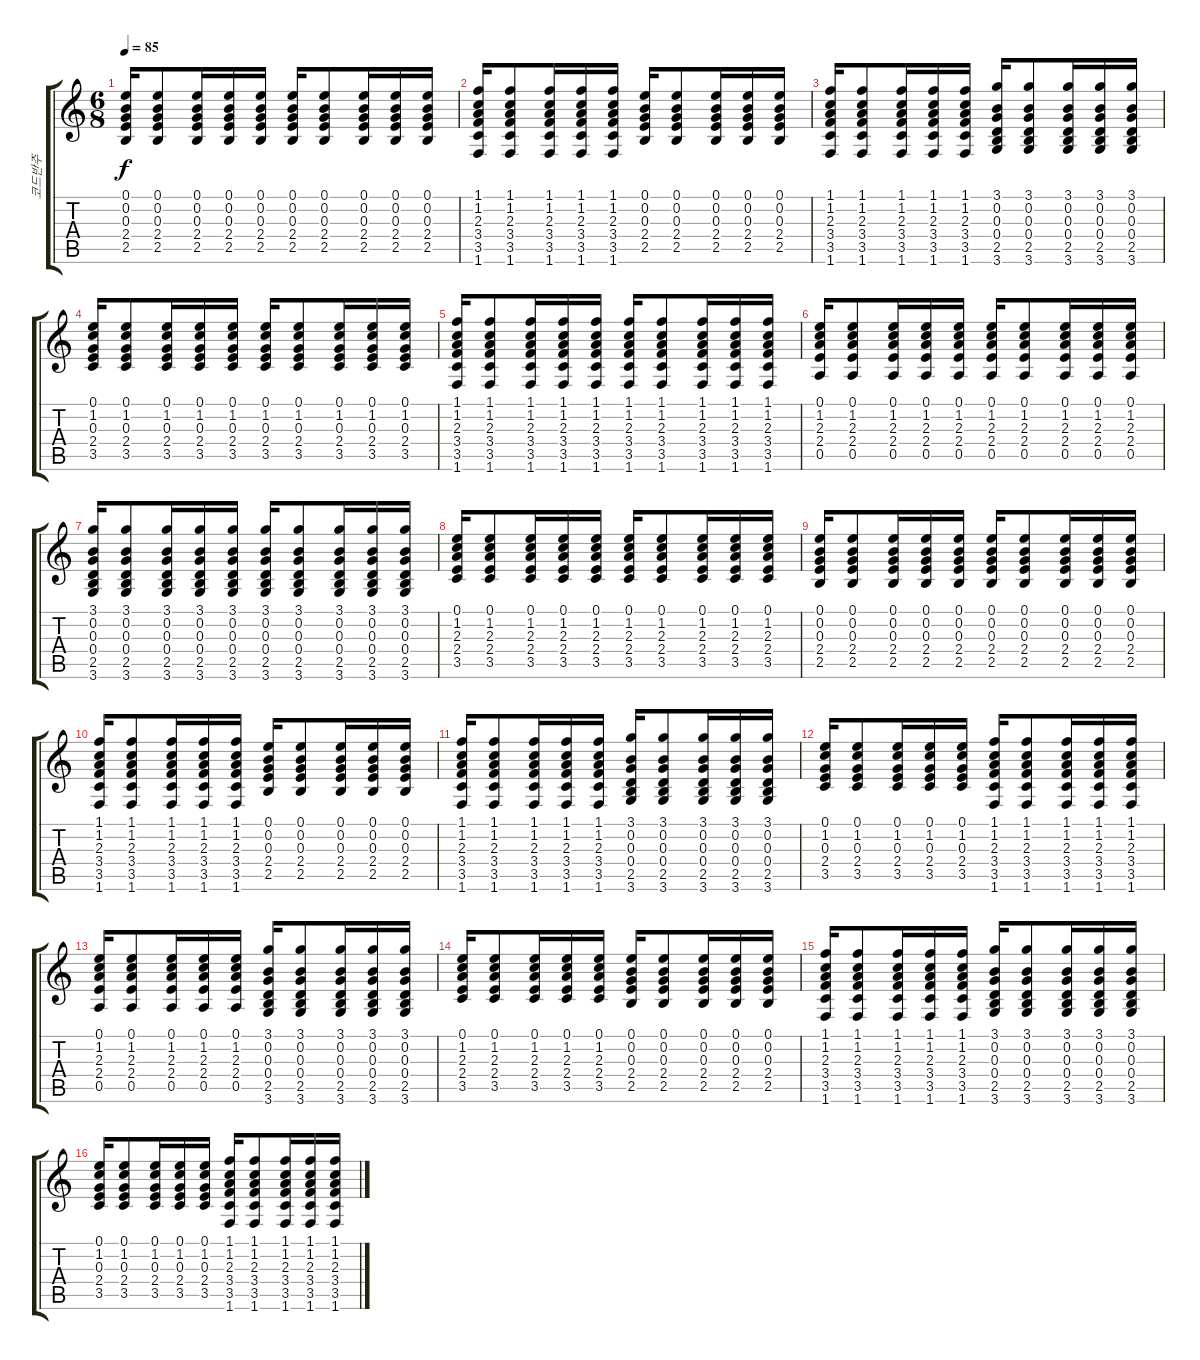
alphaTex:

\track ("코드반주" "코드반주") {instrument acousticguitarsteel}
\staff {score tabs}
\tuning (E4 B3 G3 D3 A2 E2) {hide}
\ts (6 8)
\tempo 85
\clef g2
\ks c
(0.1 0.2 0.3 2.4 2.5).16{dy f} (0.1 0.2 0.3 2.4 2.5).8 (0.1 0.2 0.3 2.4 2.5).16 (0.1 0.2 0.3 2.4 2.5).16 (0.1 0.2 0.3 2.4 2.5).16 (0.1 0.2 0.3 2.4 2.5).16 (0.1 0.2 0.3 2.4 2.5).8 (0.1 0.2 0.3 2.4 2.5).16 (0.1 0.2 0.3 2.4 2.5).16 (0.1 0.2 0.3 2.4 2.5).16 |
(1.1 1.2 2.3 3.4 3.5 1.6).16 (1.1 1.2 2.3 3.4 3.5 1.6).8 (1.1 1.2 2.3 3.4 3.5 1.6).16 (1.1 1.2 2.3 3.4 3.5 1.6).16 (1.1 1.2 2.3 3.4 3.5 1.6).16 (0.1 0.2 0.3 2.4 2.5).16 (0.1 0.2 0.3 2.4 2.5).8 (0.1 0.2 0.3 2.4 2.5).16 (0.1 0.2 0.3 2.4 2.5).16 (0.1 0.2 0.3 2.4 2.5).16 |
(1.1 1.2 2.3 3.4 3.5 1.6).16 (1.1 1.2 2.3 3.4 3.5 1.6).8 (1.1 1.2 2.3 3.4 3.5 1.6).16 (1.1 1.2 2.3 3.4 3.5 1.6).16 (1.1 1.2 2.3 3.4 3.5 1.6).16 (3.1 0.2 0.3 0.4 2.5 3.6).16 (3.1 0.2 0.3 0.4 2.5 3.6).8 (3.1 0.2 0.3 0.4 2.5 3.6).16 (3.1 0.2 0.3 0.4 2.5 3.6).16 (3.1 0.2 0.3 0.4 2.5 3.6).16 |
(0.1 1.2 0.3 2.4 3.5).16 (0.1 1.2 0.3 2.4 3.5).8 (0.1 1.2 0.3 2.4 3.5).16 (0.1 1.2 0.3 2.4 3.5).16 (0.1 1.2 0.3 2.4 3.5).16 (0.1 1.2 0.3 2.4 3.5).16 (0.1 1.2 0.3 2.4 3.5).8 (0.1 1.2 0.3 2.4 3.5).16 (0.1 1.2 0.3 2.4 3.5).16 (0.1 1.2 0.3 2.4 3.5).16 |
(1.1 1.2 2.3 3.4 3.5 1.6).16 (1.1 1.2 2.3 3.4 3.5 1.6).8 (1.1 1.2 2.3 3.4 3.5 1.6).16 (1.1 1.2 2.3 3.4 3.5 1.6).16 (1.1 1.2 2.3 3.4 3.5 1.6).16 (1.1 1.2 2.3 3.4 3.5 1.6).16 (1.1 1.2 2.3 3.4 3.5 1.6).8 (1.1 1.2 2.3 3.4 3.5 1.6).16 (1.1 1.2 2.3 3.4 3.5 1.6).16 (1.1 1.2 2.3 3.4 3.5 1.6).16 |
(0.1 1.2 2.3 2.4 0.5).16 (0.1 1.2 2.3 2.4 0.5).8 (0.1 1.2 2.3 2.4 0.5).16 (0.1 1.2 2.3 2.4 0.5).16 (0.1 1.2 2.3 2.4 0.5).16 (0.1 1.2 2.3 2.4 0.5).16 (0.1 1.2 2.3 2.4 0.5).8 (0.1 1.2 2.3 2.4 0.5).16 (0.1 1.2 2.3 2.4 0.5).16 (0.1 1.2 2.3 2.4 0.5).16 |
(3.1 0.2 0.3 0.4 2.5 3.6).16 (3.1 0.2 0.3 0.4 2.5 3.6).8 (3.1 0.2 0.3 0.4 2.5 3.6).16 (3.1 0.2 0.3 0.4 2.5 3.6).16 (3.1 0.2 0.3 0.4 2.5 3.6).16 (3.1 0.2 0.3 0.4 2.5 3.6).16 (3.1 0.2 0.3 0.4 2.5 3.6).8 (3.1 0.2 0.3 0.4 2.5 3.6).16 (3.1 0.2 0.3 0.4 2.5 3.6).16 (3.1 0.2 0.3 0.4 2.5 3.6).16 |
(0.1 1.2 2.3 2.4 3.5).16 (0.1 1.2 2.3 2.4 3.5).8 (0.1 1.2 2.3 2.4 3.5).16 (0.1 1.2 2.3 2.4 3.5).16 (0.1 1.2 2.3 2.4 3.5).16 (0.1 1.2 2.3 2.4 3.5).16 (0.1 1.2 2.3 2.4 3.5).8 (0.1 1.2 2.3 2.4 3.5).16 (0.1 1.2 2.3 2.4 3.5).16 (0.1 1.2 2.3 2.4 3.5).16 |
(0.1 0.2 0.3 2.4 2.5).16 (0.1 0.2 0.3 2.4 2.5).8 (0.1 0.2 0.3 2.4 2.5).16 (0.1 0.2 0.3 2.4 2.5).16 (0.1 0.2 0.3 2.4 2.5).16 (0.1 0.2 0.3 2.4 2.5).16 (0.1 0.2 0.3 2.4 2.5).8 (0.1 0.2 0.3 2.4 2.5).16 (0.1 0.2 0.3 2.4 2.5).16 (0.1 0.2 0.3 2.4 2.5).16 |
(1.1 1.2 2.3 3.4 3.5 1.6).16 (1.1 1.2 2.3 3.4 3.5 1.6).8 (1.1 1.2 2.3 3.4 3.5 1.6).16 (1.1 1.2 2.3 3.4 3.5 1.6).16 (1.1 1.2 2.3 3.4 3.5 1.6).16 (0.1 0.2 0.3 2.4 2.5).16 (0.1 0.2 0.3 2.4 2.5).8 (0.1 0.2 0.3 2.4 2.5).16 (0.1 0.2 0.3 2.4 2.5).16 (0.1 0.2 0.3 2.4 2.5).16 |
(1.1 1.2 2.3 3.4 3.5 1.6).16 (1.1 1.2 2.3 3.4 3.5 1.6).8 (1.1 1.2 2.3 3.4 3.5 1.6).16 (1.1 1.2 2.3 3.4 3.5 1.6).16 (1.1 1.2 2.3 3.4 3.5 1.6).16 (3.1 0.2 0.3 0.4 2.5 3.6).16 (3.1 0.2 0.3 0.4 2.5 3.6).8 (3.1 0.2 0.3 0.4 2.5 3.6).16 (3.1 0.2 0.3 0.4 2.5 3.6).16 (3.1 0.2 0.3 0.4 2.5 3.6).16 |
(0.1 1.2 0.3 2.4 3.5).16 (0.1 1.2 0.3 2.4 3.5).8 (0.1 1.2 0.3 2.4 3.5).16 (0.1 1.2 0.3 2.4 3.5).16 (0.1 1.2 0.3 2.4 3.5).16 (1.1 1.2 2.3 3.4 3.5 1.6).16 (1.1 1.2 2.3 3.4 3.5 1.6).8 (1.1 1.2 2.3 3.4 3.5 1.6).16 (1.1 1.2 2.3 3.4 3.5 1.6).16 (1.1 1.2 2.3 3.4 3.5 1.6).16 |
(0.1 1.2 2.3 2.4 0.5).16 (0.1 1.2 2.3 2.4 0.5).8 (0.1 1.2 2.3 2.4 0.5).16 (0.1 1.2 2.3 2.4 0.5).16 (0.1 1.2 2.3 2.4 0.5).16 (3.1 0.2 0.3 0.4 2.5 3.6).16 (3.1 0.2 0.3 0.4 2.5 3.6).8 (3.1 0.2 0.3 0.4 2.5 3.6).16 (3.1 0.2 0.3 0.4 2.5 3.6).16 (3.1 0.2 0.3 0.4 2.5 3.6).16 |
(0.1 1.2 2.3 2.4 3.5).16 (0.1 1.2 2.3 2.4 3.5).8 (0.1 1.2 2.3 2.4 3.5).16 (0.1 1.2 2.3 2.4 3.5).16 (0.1 1.2 2.3 2.4 3.5).16 (0.1 0.2 0.3 2.4 2.5).16 (0.1 0.2 0.3 2.4 2.5).8 (0.1 0.2 0.3 2.4 2.5).16 (0.1 0.2 0.3 2.4 2.5).16 (0.1 0.2 0.3 2.4 2.5).16 |
(1.1 1.2 2.3 3.4 3.5 1.6).16 (1.1 1.2 2.3 3.4 3.5 1.6).8 (1.1 1.2 2.3 3.4 3.5 1.6).16 (1.1 1.2 2.3 3.4 3.5 1.6).16 (1.1 1.2 2.3 3.4 3.5 1.6).16 (3.1 0.2 0.3 0.4 2.5 3.6).16 (3.1 0.2 0.3 0.4 2.5 3.6).8 (3.1 0.2 0.3 0.4 2.5 3.6).16 (3.1 0.2 0.3 0.4 2.5 3.6).16 (3.1 0.2 0.3 0.4 2.5 3.6).16 |
(0.1 1.2 0.3 2.4 3.5).16 (0.1 1.2 0.3 2.4 3.5).8 (0.1 1.2 0.3 2.4 3.5).16 (0.1 1.2 0.3 2.4 3.5).16 (0.1 1.2 0.3 2.4 3.5).16 (1.1 1.2 2.3 3.4 3.5 1.6).16 (1.1 1.2 2.3 3.4 3.5 1.6).8 (1.1 1.2 2.3 3.4 3.5 1.6).16 (1.1 1.2 2.3 3.4 3.5 1.6).16 (1.1 1.2 2.3 3.4 3.5 1.6).16
